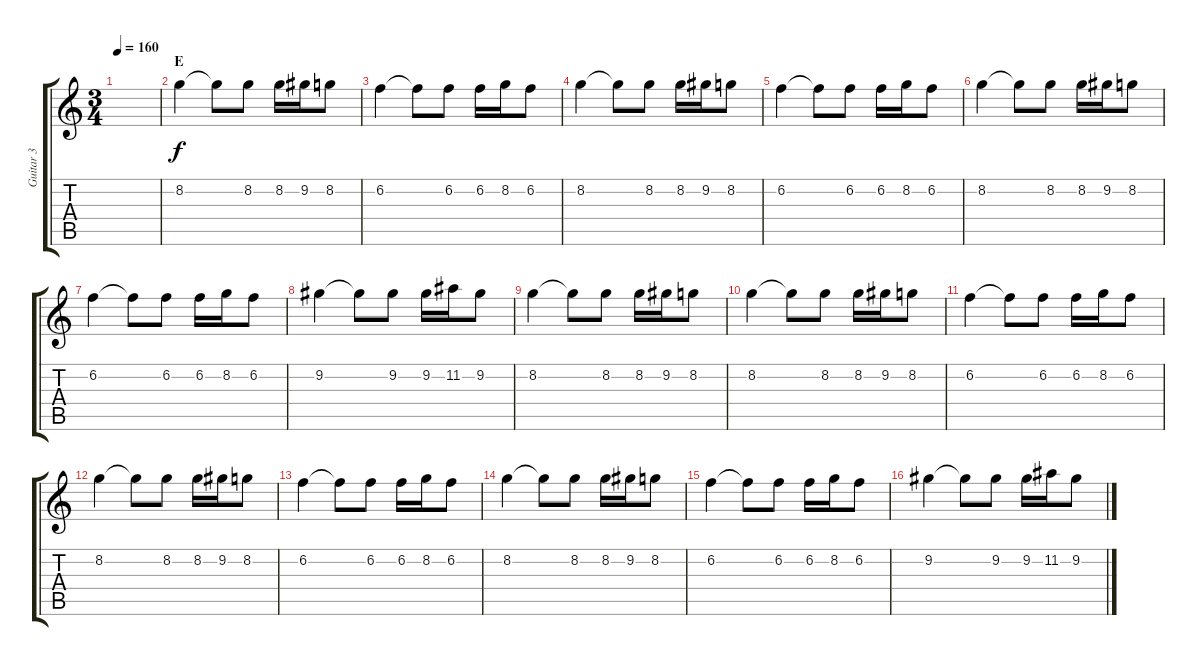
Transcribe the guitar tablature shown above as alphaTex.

\track ("Guitar 3" "Guitar 3") {instrument acousticguitarnylon}
\staff {score tabs}
\tuning (E4 B3 G3 D3 A2 E2) {hide}
\ts (3 4)
\tempo 160
\clef g2
\ks c
|
\section ("" "E")
8.2.4 8.2{t}.8 8.2.8 8.2.16 9.2.16 8.2.8 |
6.2.4 6.2{t}.8 6.2.8 6.2.16 8.2.16 6.2.8 |
8.2.4 8.2{t}.8 8.2.8 8.2.16 9.2.16 8.2.8 |
6.2.4 6.2{t}.8 6.2.8 6.2.16 8.2.16 6.2.8 |
8.2.4 8.2{t}.8 8.2.8 8.2.16 9.2.16 8.2.8 |
6.2.4 6.2{t}.8 6.2.8 6.2.16 8.2.16 6.2.8 |
9.2.4 9.2{t}.8 9.2.8 9.2.16 11.2.16 9.2.8 |
8.2.4 8.2{t}.8 8.2.8 8.2.16 9.2.16 8.2.8 |
8.2.4 8.2{t}.8 8.2.8 8.2.16 9.2.16 8.2.8 |
6.2.4 6.2{t}.8 6.2.8 6.2.16 8.2.16 6.2.8 |
8.2.4 8.2{t}.8 8.2.8 8.2.16 9.2.16 8.2.8 |
6.2.4 6.2{t}.8 6.2.8 6.2.16 8.2.16 6.2.8 |
8.2.4 8.2{t}.8 8.2.8 8.2.16 9.2.16 8.2.8 |
6.2.4 6.2{t}.8 6.2.8 6.2.16 8.2.16 6.2.8 |
9.2.4 9.2{t}.8 9.2.8 9.2.16 11.2.16 9.2.8
